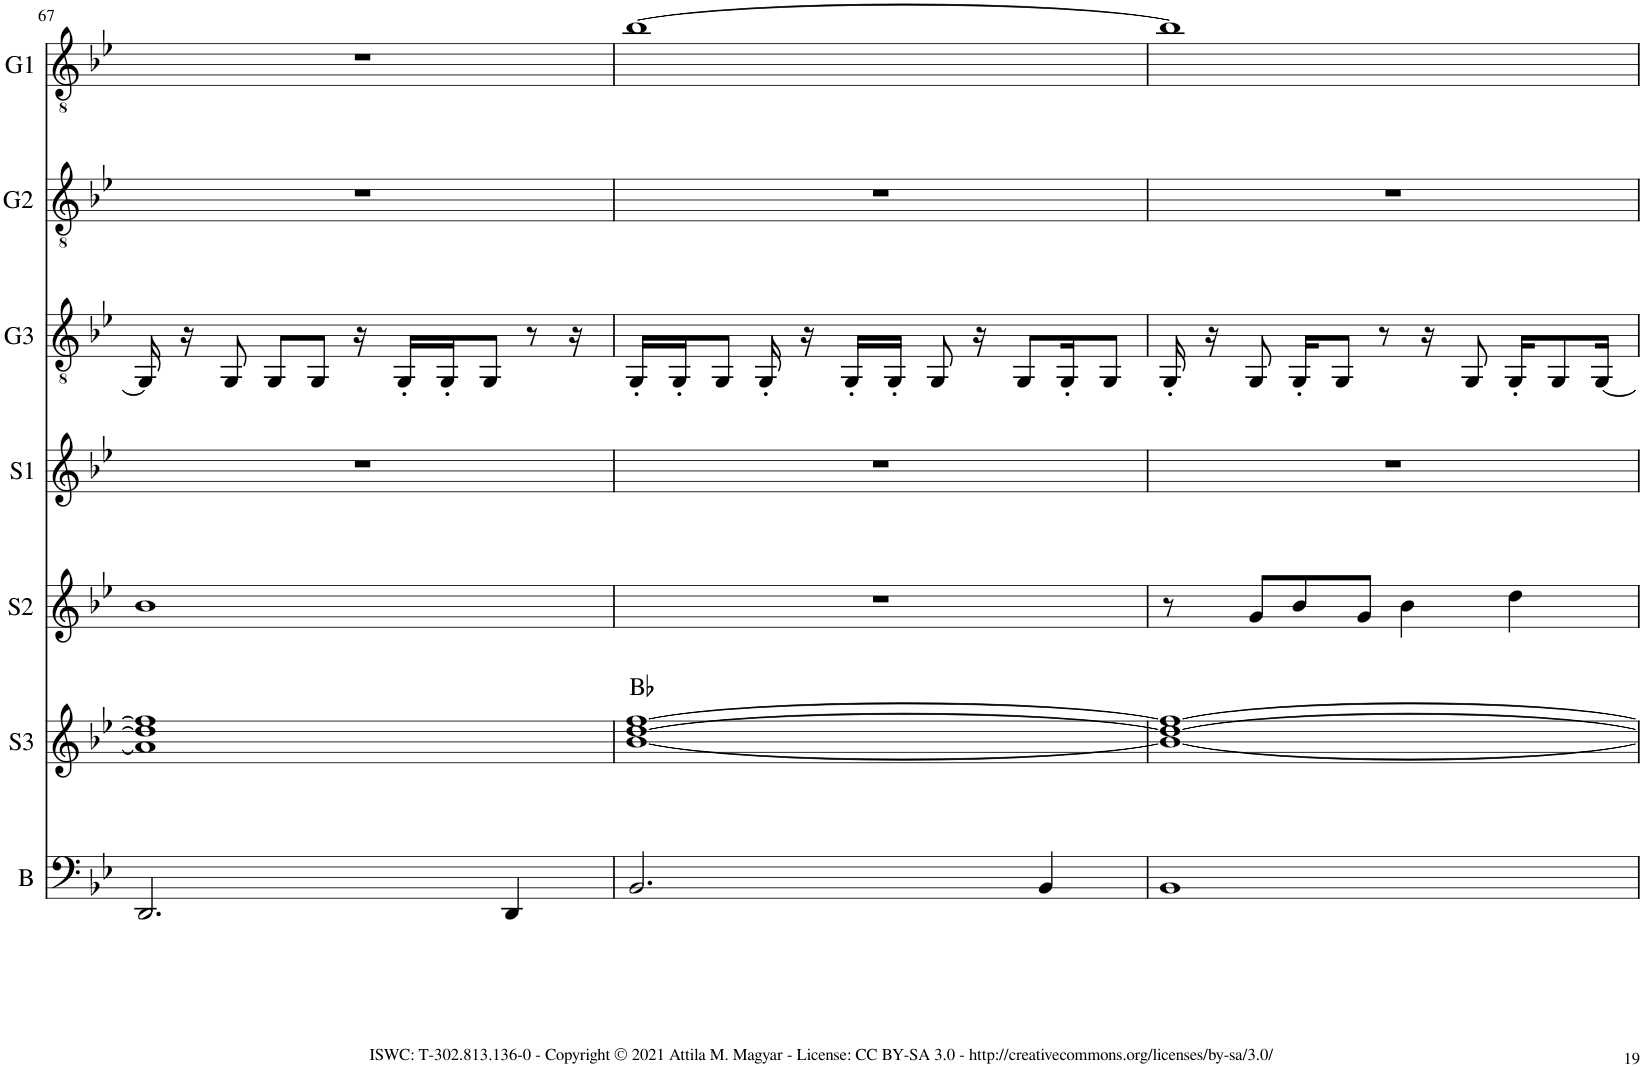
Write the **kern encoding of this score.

**kern	**kern	**harte	**kern	**kern	**kern	**kern	**kern
*part7	*part6	*part6	*part5	*part4	*part3	*part2	*part1
*staff7	*staff6	*	*staff5	*staff4	*staff3	*staff2	*staff1
*I"Bass	*I"Synth 3 (smooth pad)	*	*I"Synth 2 (saw)	*I"Synth 1 (electric piano)	*I"Guitar 3 (D std.)	*I"Guitar 2 (D std.)	*I"Guitar 1 (D std.)
*I'B	*I'S3	*	*I'S2	*I'S1	*I'G3	*I'G2	*I'G1
!!LO:PB:g=z
*clefF4	*clefG2	*	*clefG2	*clefG2	*clefGv2	*clefGv2	*clefGv2
*k[b-e-]	*k[b-e-]	*	*k[b-e-]	*k[b-e-]	*k[b-e-]	*k[b-e-]	*k[b-e-]
*M4/4	*M4/4	*	*M4/4	*M4/4	*M4/4	*M4/4	*M4/4
=67	=67	=67	=67	=67	=67	=67	=67
2.DD/	1a] 1dd] 1ff]	.	1b-	1r	16GG/]	1r	1r
.	.	.	.	.	16r	.	.
.	.	.	.	.	8GG/	.	.
.	.	.	.	.	8GG/L	.	.
.	.	.	.	.	8GG/J	.	.
.	.	.	.	.	16r	.	.
.	.	.	.	.	16GG'/LL	.	.
.	.	.	.	.	16GG'/J	.	.
.	.	.	.	.	8GG/J	.	.
4DD/	.	.	.	.	.	.	.
.	.	.	.	.	8r	.	.
.	.	.	.	.	16r	.	.
=68	=68	=68	=68	=68	=68	=68	=68
2.BB-/	[1b- [1dd [1ff	Bb:maj	1r	1r	16GG'/LL	1r	[1b-
.	.	.	.	.	16GG'/J	.	.
.	.	.	.	.	8GG/J	.	.
.	.	.	.	.	16GG'/	.	.
.	.	.	.	.	16r	.	.
.	.	.	.	.	16GG'/LL	.	.
.	.	.	.	.	16GG'/JJ	.	.
.	.	.	.	.	8GG/	.	.
.	.	.	.	.	16r	.	.
.	.	.	.	.	8GG/L	.	.
4BB-/	.	.	.	.	.	.	.
.	.	.	.	.	16GG'/K	.	.
.	.	.	.	.	8GG/J	.	.
=69	=69	=69	=69	=69	=69	=69	=69
1BB-	1b-_ 1dd_ 1ff_	.	8r	1r	16GG'/	1r	1b-]
.	.	.	.	.	16r	.	.
.	.	.	8g/L	.	8GG/	.	.
.	.	.	8b-/	.	16GG'/KL	.	.
.	.	.	.	.	8GG/J	.	.
.	.	.	8g/J	.	.	.	.
.	.	.	.	.	8r	.	.
.	.	.	4b-\	.	.	.	.
.	.	.	.	.	16r	.	.
.	.	.	.	.	8GG/	.	.
.	.	.	4dd\	.	16GG'/KL	.	.
.	.	.	.	.	8GG/	.	.
.	.	.	.	.	[16GG/Jk	.	.
=	=	=	=	=	=	=	=
*-	*-	*-	*-	*-	*-	*-	*-
